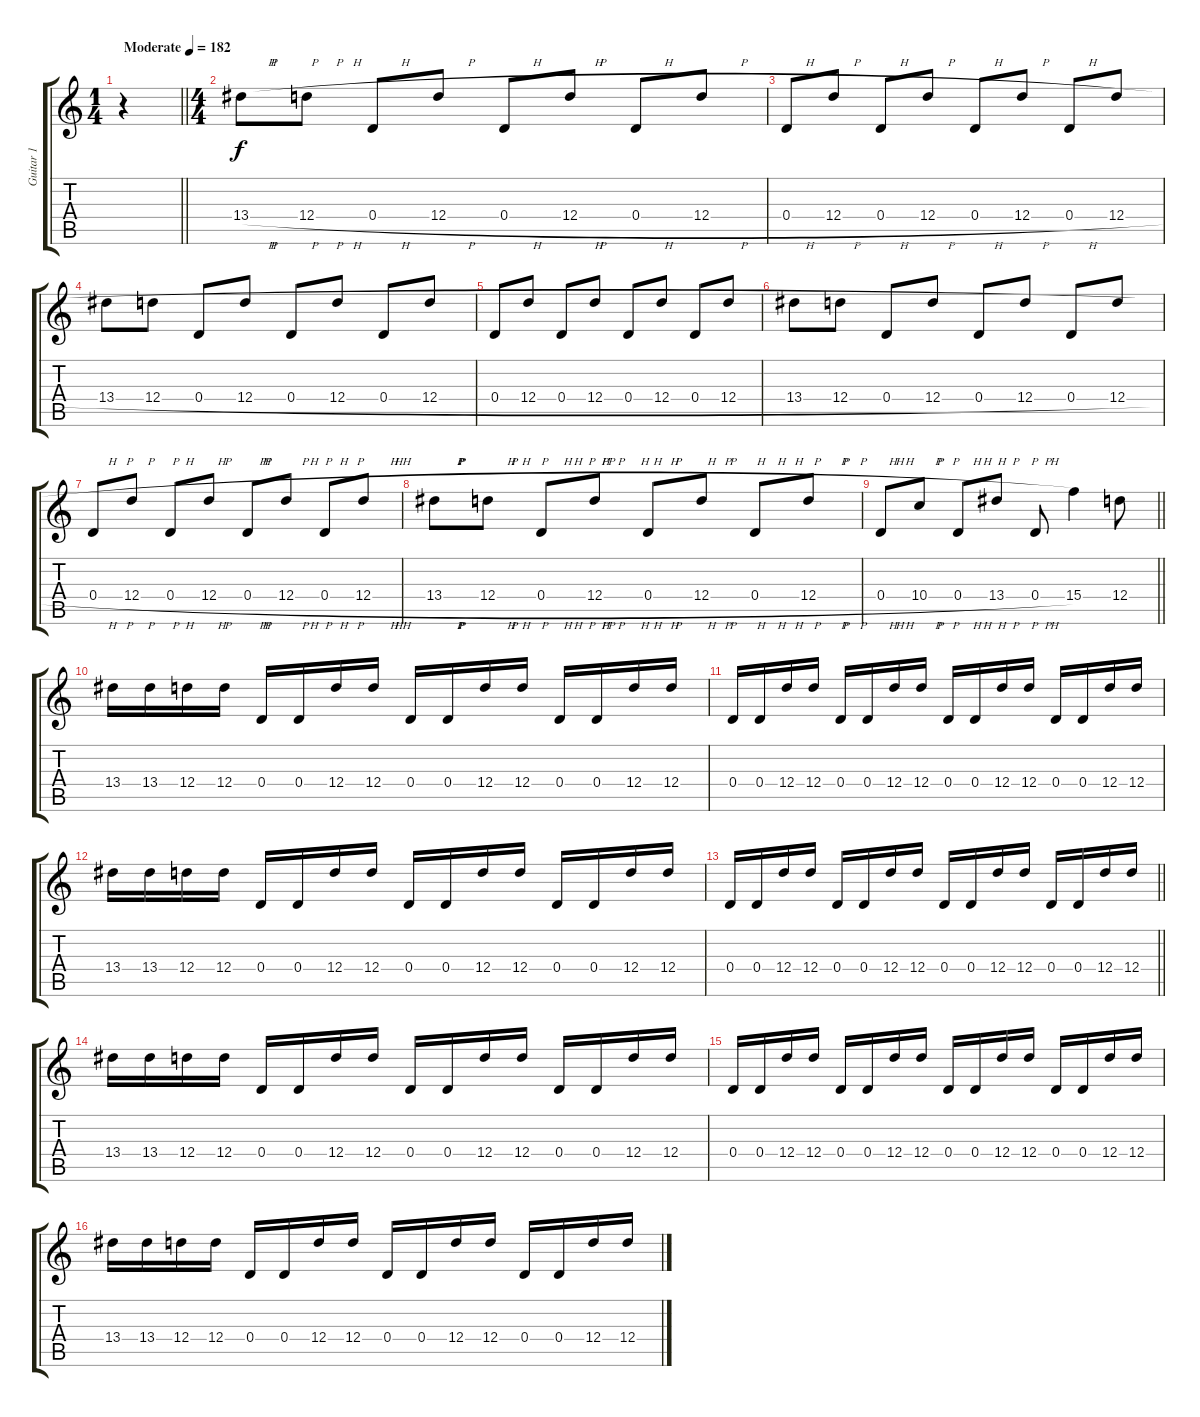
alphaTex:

\track ("Guitar 1" "Guitar 1") {instrument distortionguitar}
\staff {score tabs}
\tuning (E4 B3 G3 D3 A2 D2) {hide}
\voice
\ts (1 4)
\tempo (182 "Moderate")
\clef g2
\barLineRight lightlight
\ks c
r.4{dy f instrument distortionguitar} |
\ts (4 4)
13.4{h}.8 12.4{h}.8 0.4{h}.8 12.4{h}.8 0.4{h}.8 12.4{h}.8 0.4{h}.8 12.4{h}.8 |
0.4{h}.8 12.4{h}.8 0.4{h}.8 12.4{h}.8 0.4{h}.8 12.4{h}.8 0.4{h}.8 12.4{h}.8 |
13.4{h}.8 12.4{h}.8 0.4{h}.8 12.4{h}.8 0.4{h}.8 12.4{h}.8 0.4{h}.8 12.4{h}.8 |
0.4{h}.8 12.4{h}.8 0.4{h}.8 12.4{h}.8 0.4{h}.8 12.4{h}.8 0.4{h}.8 12.4{h}.8 |
13.4{h}.8 12.4{h}.8 0.4{h}.8 12.4{h}.8 0.4{h}.8 12.4{h}.8 0.4{h}.8 12.4{h}.8 |
0.4{h}.8 12.4{h}.8 0.4{h}.8 12.4{h}.8 0.4{h}.8 12.4{h}.8 0.4{h}.8 12.4{h}.8 |
13.4{h}.8 12.4{h}.8 0.4{h}.8 12.4{h}.8 0.4{h}.8 12.4{h}.8 0.4{h}.8 12.4{h}.8 |
\barLineRight lightlight
0.4{h}.8 10.4{h}.8 0.4{h}.8 13.4{h}.8 0.4{h}.8 15.4.4 12.4.8 |
\section ("" "")
13.4.16 13.4.16 12.4.16 12.4.16 0.4.16 0.4.16 12.4.16 12.4.16 0.4.16 0.4.16 12.4.16 12.4.16 0.4.16 0.4.16 12.4.16 12.4.16 |
0.4.16 0.4.16 12.4.16 12.4.16 0.4.16 0.4.16 12.4.16 12.4.16 0.4.16 0.4.16 12.4.16 12.4.16 0.4.16 0.4.16 12.4.16 12.4.16 |
13.4.16 13.4.16 12.4.16 12.4.16 0.4.16 0.4.16 12.4.16 12.4.16 0.4.16 0.4.16 12.4.16 12.4.16 0.4.16 0.4.16 12.4.16 12.4.16 |
\barLineRight lightlight
0.4.16 0.4.16 12.4.16 12.4.16 0.4.16 0.4.16 12.4.16 12.4.16 0.4.16 0.4.16 12.4.16 12.4.16 0.4.16 0.4.16 12.4.16 12.4.16 |
13.4.16 13.4.16 12.4.16 12.4.16 0.4.16 0.4.16 12.4.16 12.4.16 0.4.16 0.4.16 12.4.16 12.4.16 0.4.16 0.4.16 12.4.16 12.4.16 |
0.4.16 0.4.16 12.4.16 12.4.16 0.4.16 0.4.16 12.4.16 12.4.16 0.4.16 0.4.16 12.4.16 12.4.16 0.4.16 0.4.16 12.4.16 12.4.16 |
13.4.16 13.4.16 12.4.16 12.4.16 0.4.16 0.4.16 12.4.16 12.4.16 0.4.16 0.4.16 12.4.16 12.4.16 0.4.16 0.4.16 12.4.16 12.4.16
\voice
\clef g2
\ottava regular
\simile none
\barLineRight lightlight
\ks c
r.4{dy f} |
|
|
|
|
|
|
|
\barLineRight lightlight
|
|
|
|
\barLineRight lightlight
|
|
|
